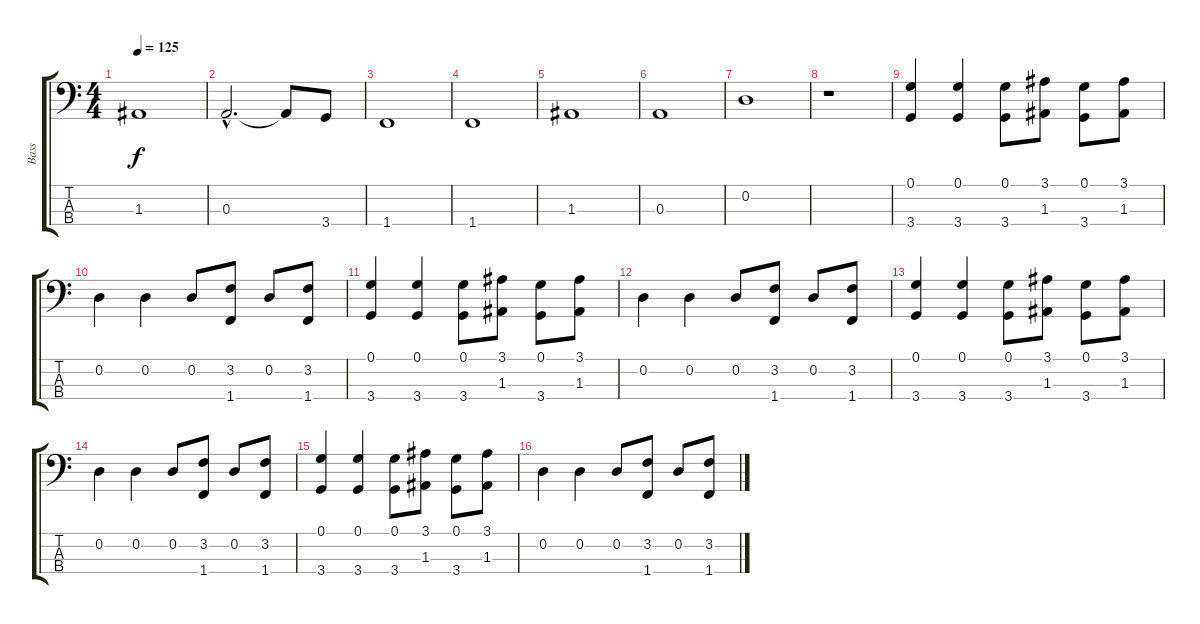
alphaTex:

\track ("Bass" "Bass") {instrument electricbassfinger}
\staff {score tabs}
\tuning (G2 D2 A1 E1) {hide}
\ts (4 4)
\tempo 125
\clef f4
\ks c
1.3.1{dy f} |
0.3{hac}.2{d} 0.3{t}.8 3.4.8 |
1.4.1 |
1.4.1 |
1.3.1 |
0.3.1 |
0.2.1 |
r.1 |
(0.1 3.4).4 (0.1 3.4).4 (0.1 3.4).8 (3.1 1.3).8 (0.1 3.4).8 (3.1 1.3).8 |
0.2.4 0.2.4 0.2.8 (3.2 1.4).8 0.2.8 (3.2 1.4).8 |
(0.1 3.4).4 (0.1 3.4).4 (0.1 3.4).8 (3.1 1.3).8 (0.1 3.4).8 (3.1 1.3).8 |
0.2.4 0.2.4 0.2.8 (3.2 1.4).8 0.2.8 (3.2 1.4).8 |
(0.1 3.4).4 (0.1 3.4).4 (0.1 3.4).8 (3.1 1.3).8 (0.1 3.4).8 (3.1 1.3).8 |
0.2.4 0.2.4 0.2.8 (3.2 1.4).8 0.2.8 (3.2 1.4).8 |
(0.1 3.4).4 (0.1 3.4).4 (0.1 3.4).8 (3.1 1.3).8 (0.1 3.4).8 (3.1 1.3).8 |
0.2.4 0.2.4 0.2.8 (3.2 1.4).8 0.2.8 (3.2 1.4).8
